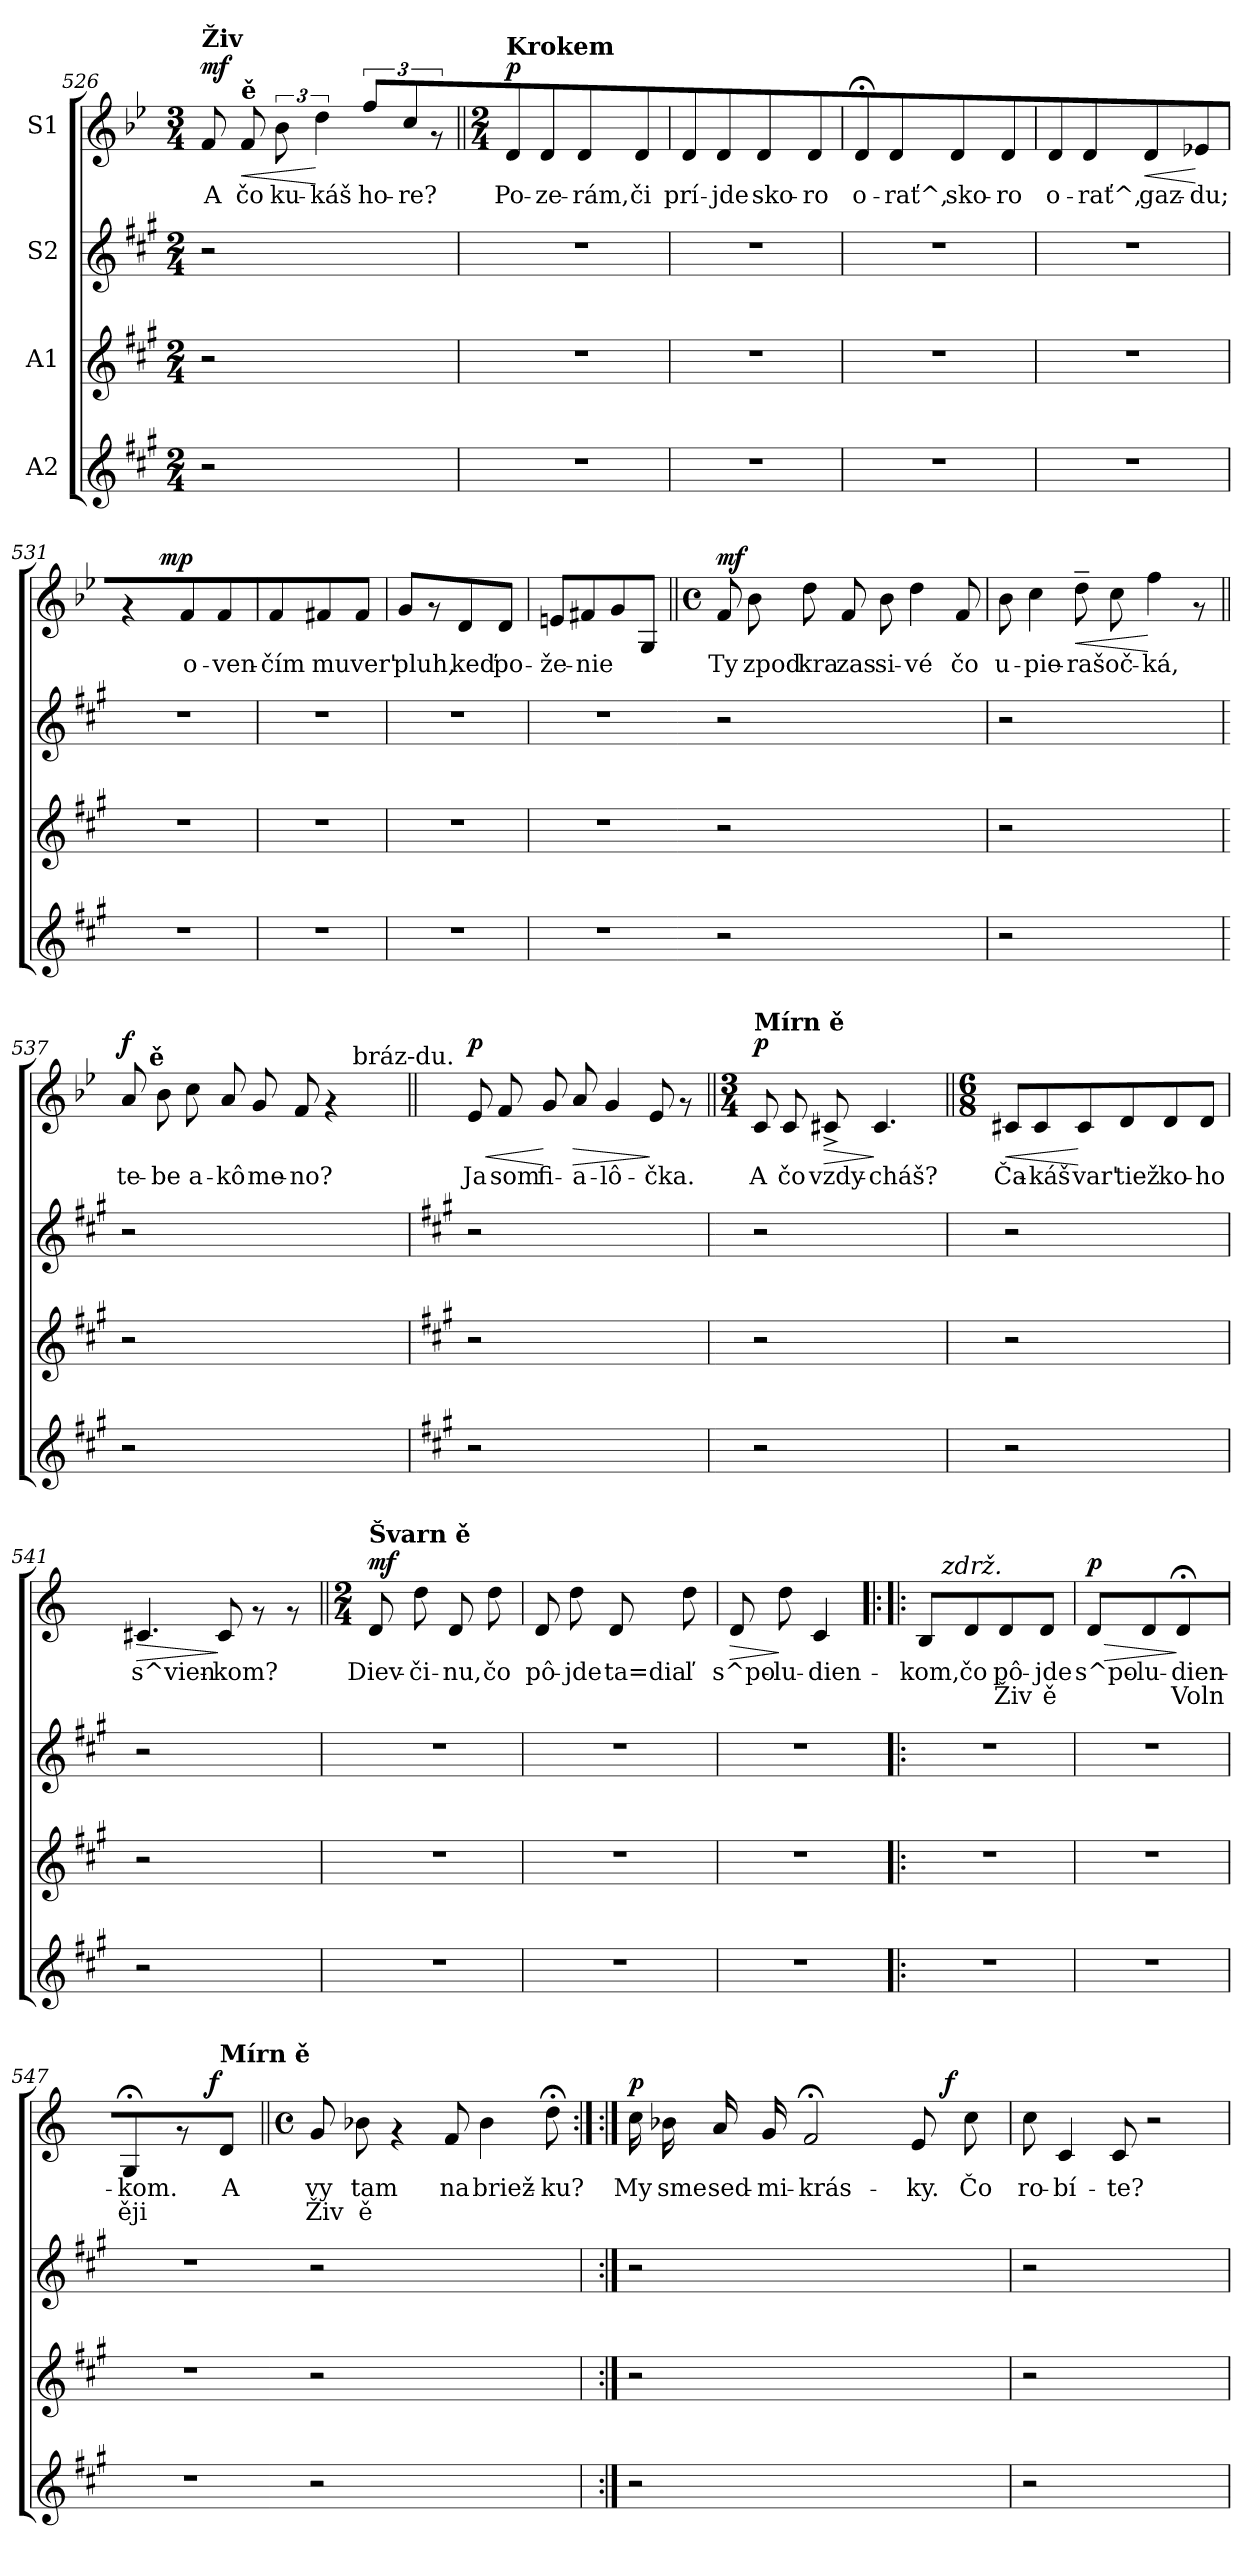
**kern	**kern	**kern	**kern	**text	**text	**dynam
*part4	*part3	*part2	*part1	*part1	*part1	*part1
*staff4	*staff3	*staff2	*staff1	*staff1	*staff1	*staff1
*I"A2	*I"A1	*I"S2	*I"S1	*	*	*
!!LO:LB:g=z
*clefG2	*clefG2	*clefG2	*clefG2	*	*	*
*k[f#c#g#]	*k[f#c#g#]	*k[f#c#g#]	*k[b-e-]	*	*	*
*A:	*A:	*A:	*B-:	*	*	*
*M2/4	*M2/4	*M2/4	*M3/4	*	*	*
=526	=526	=526	=526	=526	=526	=526
!	!	!	!LO:TX:a:B:t=Živ	!	!	!
!	!	!	!	!LO:LY:b:cj	!	!LO:DY:a
2r	2r	2r	8f/	A	.	mf
!	!	!	!LO:TX:a:B:t=ě	!	!	!
!	!	!	!	!LO:LY:b:cj	!	!LO:HP:b
.	.	.	8f/	čo	.	<
!	!	!	!	!LO:LY:b:cj	!	!
.	.	.	12b-\L	ku-	.	.
!	!	!	!	!LO:LY:b:cj	!	!
.	.	.	6dd\	-káš	.	[
!	!	!	!	!LO:LY:b:cj	!	!
4ryy	4ryy	4ryy	12ff\L	ho-	.	.
!	!	!	!	!LO:LY:b:cj	!	!
.	.	.	12cc\	-re?	.	.
.	.	.	12rf	.	.	.
=527	=527	=527	=527||	=527||	=527||	=527||
*	*	*	*M2/4	*	*	*
!	!	!	!LO:TX:a:B:t=Krokem	!	!	!
!	!	!	!	!LO:LY:b:cj	!	!LO:DY:a
2r	2r	2r	8d/L	Po-	.	p
!	!	!	!	!LO:LY:b:cj	!	!
.	.	.	8d/	-ze-	.	.
!	!	!	!	!LO:LY:b:cj	!	!
.	.	.	8d/	-rám,	.	.
!	!	!	!	!LO:LY:b:cj	!	!
.	.	.	8d/J	či	.	.
=528	=528	=528	=528	=528	=528	=528
!	!	!	!	!LO:LY:b:cj	!	!
2r	2r	2r	8d/L	prí-	.	.
!	!	!	!	!LO:LY:b:cj	!	!
.	.	.	8d/	-jde	.	.
!	!	!	!	!LO:LY:b:cj	!	!
.	.	.	8d/	sko-	.	.
!	!	!	!	!LO:LY:b:cj	!	!
.	.	.	8d/J	-ro	.	.
=529	=529	=529	=529	=529	=529	=529
!	!	!	!	!LO:LY:b:cj	!	!
2r	2r	2r	8d;</L	o-	.	.
!	!	!	!	!LO:LY:b:cj	!	!
.	.	.	8d/	-rať^,	.	.
!	!	!	!	!LO:LY:b:cj	!	!
.	.	.	8d/	sko-	.	.
!	!	!	!	!LO:LY:b:cj	!	!
.	.	.	8d/J	-ro	.	.
=530	=530	=530	=530	=530	=530	=530
!	!	!	!	!LO:LY:b:cj	!	!
2r	2r	2r	8d/L	o-	.	.
!	!	!	!	!LO:LY:b:cj	!	!
.	.	.	8d/	-rať^,	.	.
!	!	!	!	!LO:LY:b:cj	!	!LO:HP:b
.	.	.	8d/	gaz-	.	<
!	!	!	!	!LO:LY:b:cj	!	!
.	.	.	8e-X/J	-du;	.	[
!!LO:LB:g=z
=531	=531	=531	=531	=531	=531	=531
*	*	*	*^	*	*	*
2r	2r	2r	4rf	8.ryy	.	.	.
!	!	!	!	!	!	!	!LO:DY:a
.	.	.	.	4ryy	.	.	mp
!	!	!	!	!	!LO:LY:b:cj	!	!
.	.	.	8f/L	.	o-	.	.
!	!	!	!	!	!LO:LY:b:cj	!	!
.	.	.	8f/J	.	-ven-	.	.
.	.	.	.	16ryy	.	.	.
=532	=532	=532	=532	=532	=532	=532	=532
!	!	!	!	!	!LO:LY:b:cj	!	!
*	*	*	*v	*v	*	*	*
2r	2r	2r	4f/	-čím	.	.
!	!	!	!	!LO:LY:b:cj	!	!
.	.	.	8f#X/	mu	.	.
!	!	!	!	!LO:LY:b:cj	!	!
.	.	.	8f#/J	ver'	.	.
=533	=533	=533	=533	=533	=533	=533
!	!	!	!	!LO:LY:b:cj	!	!
2r	2r	2r	8g/L	pluh,	.	.
.	.	.	8rf	.	.	.
!	!	!	!	!LO:LY:b:cj	!	!
.	.	.	8d/	keď	.	.
!	!	!	!	!LO:LY:b:cj	!	!
.	.	.	8d/J	po-	.	.
=534	=534	=534	=534	=534	=534	=534
!	!	!	!	!LO:LY:b:cj	!	!
2r	2r	2r	8en/L	-že-	.	.
!	!	!	!	!LO:LY:b:cj	!	!
.	.	.	8f#X/	-nie-	.	.
!	!	!	!	!LO:LY:b:cj	!	!
.	.	.	8g/	--	.	.
!	!	!	!	!LO:LY:b:cj	!	!
.	.	.	8G/J	--	.	.
=535	=535	=535	=535||	=535||	=535||	=535||
*	*	*	*M4/4	*	*	*
*	*	*	*met(c)	*	*	*
!	!	!	!	!LO:LY:b:cj	!	!LO:DY:a
2r	2r	2r	8f/L	-Ty	.	mf
!	!	!	!	!LO:LY:b:cj	!	!
.	.	.	8b-\L	zpod	.	.
!	!	!	!	!LO:LY:b:cj	!	!
.	.	.	8dd\	kra	.	.
!	!	!	!	!LO:LY:b:cj	!	!
.	.	.	8f/	zas	.	.
!	!	!	!	!LO:LY:b:cj	!	!
2ryy	2ryy	2ryy	8b-\	si-	.	.
!	!	!	!	!LO:LY:b:cj	!	!
.	.	.	4dd\	-vé	.	.
!	!	!	!	!LO:LY:b:cj	!	!
.	.	.	8f/J	čo	.	.
!!LO:LB:g=z
=536	=536	=536	=536	=536	=536	=536
!	!	!	!	!LO:LY:b:cj	!	!
2r	2r	2r	8b-\L	u-	.	.
!	!	!	!	!LO:LY:b:cj	!	!
.	.	.	4cc\	-pie-	.	.
!	!	!	!	!LO:LY:b:cj	!	!LO:HP:b
.	.	.	8dd~>\	-raš	.	<
!	!	!	!	!LO:LY:b:cj	!	!
2ryy	2ryy	2ryy	8cc\	oč-	.	.
!	!	!	!	!LO:LY:b:cj	!	!
.	.	.	4ff\	-ká,	.	[
.	.	.	8rf	.	.	.
=537	=537	=537	=537||	=537||	=537||	=537||
!	!	!	!LO:TX:a:B:t=Živ ji	!	!	!
!	!	!	!	!LO:LY:b:cj	!	!LO:DY:a
*	*	*	*^	*	*	*
*	*	*	*	*^	*	*	*
2r	2r	2r	8a/L	16..ryy	2ryy	te-	.	f
!	!	!	!	!LO:TX:a:B:t=ě	!	!	!	!
.	.	.	.	2ryy	.	.	.	.
!	!	!	!	!	!	!LO:LY:b:cj	!	!
.	.	.	8b-\L	.	.	be	.	.
!	!	!	!	!	!	!LO:LY:b:cj	!	!
.	.	.	8cc\	.	.	a-	.	.
!	!	!	!	!	!	!LO:LY:b:cj	!	!
.	.	.	8a/	.	.	-kô	.	.
!	!	!	!	!	!	!LO:LY:b:cj	!	!
2ryy	2ryy	2ryy	8g/	.	4ryy	me-	.	.
.	.	.	.	4ryy	.	.	.	.
!	!	!	!	!	!	!LO:LY:b:cj	!	!
.	.	.	8f/	.	.	-no?	.	.
.	.	.	4rf	.	16ryy	.	.	.
.	.	.	.	.	64ryy	.	.	.
!	!	!	!	!	!LO:TX:a:t=bráz-du.	!	!	!
.	.	.	.	.	8ryy	.	.	.
.	.	.	.	8ryy	.	.	.	.
.	.	.	.	.	32.ryy	.	.	.
.	.	.	.	64ryy	.	.	.	.
*	*	*	*v	*v	*v	*	*	*
=538	=538	=538	=538||	=538||	=538||	=538||
*	*	*	*k[]	*	*	*
*	*	*	*C:	*	*	*
*	*	*	*^	*	*	*
*	*	*	*	*^	*	*	*
!	!	!	!LO:TX:a:B:t=Zvolna	!	!	!	!	!
!	!	!	!	!	!	!LO:LY:b:cj	!	!LO:HP:b
!	!	!	!	!	!	!	!	!LO:DY:n=1:a
*	*	*	*v	*v	*v	*	*	*
2r	2r	2r	8e/L	-Ja	.	< p
!	!	!	!	!LO:LY:b:cj	!	!
.	.	.	8f/	som	.	.
!	!	!	!	!LO:LY:b:cj	!	!
.	.	.	8g/	fi-	.	[
!	!	!	!	!LO:LY:b:cj	!	!LO:HP:b
.	.	.	8a/	-a-	.	>
!	!	!	!	!LO:LY:b:cj	!	!
2ryy	2ryy	2ryy	4g/	-lô-	.	.
!	!	!	!	!LO:LY:b:cj	!	!
.	.	.	8e/	-čka.	.	]
.	.	.	8rf	.	.	.
!!LO:PB:g=z
=539	=539	=539	=539||	=539||	=539||	=539||
*	*	*	*M3/4	*	*	*
!	!	!	!LO:TX:a:B:t=Mírn ě	!	!	!
!	!	!	!	!LO:LY:b:cj	!	!LO:DY:a
2r	2r	2r	8c/L	A	.	p
!	!	!	!	!LO:LY:b:cj	!	!
.	.	.	8c/	čo	.	.
!	!	!	!	!LO:LY:b:cj	!	!LO:HP:b
.	.	.	8c#X^>/	vzdy-	.	>
!	!	!	!	!LO:LY:b:cj	!	!
.	.	.	4.c#/	-cháš?	.	]
4ryy	4ryy	4ryy	.	.	.	.
=540	=540	=540	=540||	=540||	=540||	=540||
*	*	*	*M6/8	*	*	*
!	!	!	!	!LO:LY:b:cj	!	!LO:HP:b
2r	2r	2r	8c#X/L	Ča-	.	<
!	!	!	!	!LO:LY:b:cj	!	!
.	.	.	8c#/	-káš	.	.
!	!	!	!	!LO:LY:b:cj	!	!
.	.	.	8c#/	var'	.	[
!	!	!	!	!LO:LY:b:cj	!	!
.	.	.	8d/	tiež	.	.
!	!	!	!	!LO:LY:b:cj	!	!
4ryy	4ryy	4ryy	8d/	ko-	.	.
!	!	!	!	!LO:LY:b:cj	!	!
.	.	.	8d/J	-ho	.	.
=541	=541	=541	=541	=541	=541	=541
!	!	!	!	!LO:LY:b:cj	!	!LO:HP:b
2r	2r	2r	4.c#X/	s^vien-	.	>
!	!	!	!	!LO:LY:b:cj	!	!
.	.	.	8c#/	-kom?	.	]
4ryy	4ryy	4ryy	8rf	.	.	.
.	.	.	8rf	.	.	.
=542	=542	=542	=542||	=542||	=542||	=542||
*	*	*	*M2/4	*	*	*
!	!	!	!LO:TX:a:B:t=Švarn ě	!	!	!
!	!	!	!	!LO:LY:b:cj	!	!LO:DY:a
2r	2r	2r	8d/L	Diev-	.	mf
!	!	!	!	!LO:LY:b:cj	!	!
.	.	.	8dd\L	či-	.	.
!	!	!	!	!LO:LY:b:cj	!	!
.	.	.	8d/	-nu,	.	.
!	!	!	!	!LO:LY:b:cj	!	!
.	.	.	8dd\J	-čo	.	.
=543	=543	=543	=543	=543	=543	=543
!	!	!	!	!LO:LY:b:cj	!	!
2r	2r	2r	8d/L	pô-	.	.
!	!	!	!	!LO:LY:b:cj	!	!
.	.	.	8dd\L	jde	.	.
!	!	!	!	!LO:LY:b:cj	!	!
.	.	.	8d/	-ta=dia	.	.
!	!	!	!	!LO:LY:b:cj	!	!
.	.	.	8dd\J	ľ	.	.
!!LO:LB:g=z
=544	=544	=544	=544	=544	=544	=544
!	!	!	!	!LO:LY:b:cj	!	!LO:HP:b
2r	2r	2r	8d/L	s^po-	.	>
!	!	!	!	!LO:LY:b:cj	!	!
.	.	.	8dd\L	-lu-	.	]
!	!	!	!	!LO:LY:b:cj	!	!
.	.	.	4c/	-dien-	.	.
=545	=545	=545	=545!|:	=545!|:	=545!|:	=545!|:
!	!	!	!	!LO:LY:b:cj	!LO:LY:b:cj	!
*	*	*	*^	*	*	*
2r	2r	2r	8B/L	16ryy	-kom,	-	.
!	!	!	!	!LO:TX:a:i:t=zdrž.	!	!	!
.	.	.	.	4..ryy	.	.	.
!	!	!	!	!	!LO:LY:b:cj	!LO:LY:b:cj	!
.	.	.	8d/	.	-čo	-	.
!	!	!	!	!	!LO:LY:b:cj	!LO:LY:b:cj	!
.	.	.	8d/	.	-pô-	-Živ	.
!	!	!	!	!	!LO:LY:b:cj	!LO:LY:b:cj	!
.	.	.	8d/J	.	jde	ě	.
=546	=546	=546	=546	=546	=546	=546	=546
!	!	!	!	!	!LO:LY:b:cj	!LO:LY:b:cj	!LO:HP:b
!	!	!	!	!	!	!	!LO:DY:n=1:a
*	*	*	*v	*v	*	*	*
2r	2r	2r	8d/L	s^po-	--	> p
!	!	!	!	!LO:LY:b:cj	!LO:LY:b:cj	!
.	.	.	8d/	-lu-	--	.
!	!	!	!	!LO:LY:b:cj	!LO:LY:b:cj	!
.	.	.	4d;</	-dien-	-Voln	]
=547	=547	=547	=547	=547	=547	=547
!	!	!	!	!LO:LY:b:cj	!LO:LY:b:cj	!
*	*	*	*^	*	*	*
2r	2r	2r	4G;</	4ryy	kom.	ěji	.
.	.	.	8rf	16..ryy	.	.	.
!	!	!	!	!	!	!	!LO:DY:a
.	.	.	.	8ryy	.	.	f
!	!	!	!LO:TX:a:B:t=Mírn ě	!	!	!	!
!	!	!	!	!	!LO:LY:b:cj	!LO:LY:b:cj	!
.	.	.	8d/J	.	A	.	.
.	.	.	.	64ryy	.	.	.
*	*	*	*v	*v	*	*	*
=548	=548	=548	=548||	=548||	=548||	=548||
*	*	*	*M4/4	*	*	*
*	*	*	*met(c)	*	*	*
*	*	*	*^	*	*	*
!	!	!	!	!	!LO:LY:b:cj	!LO:LY:b:cj	!
*	*	*	*v	*v	*	*	*
2r	2r	2r	8g/L	vy	Živ	.
!	!	!	!	!LO:LY:b:cj	!LO:LY:b:cj	!
.	.	.	8b-X\L	tam	ě	.
.	.	.	4rf	.	.	.
!	!	!	!	!LO:LY:b:cj	!LO:LY:b:cj	!
2ryy	2ryy	2ryy	8f/	na	.	.
!	!	!	!	!LO:LY:b:cj	!LO:LY:b:cj	!
.	.	.	4b-\	briež-	-	.
!	!	!	!	!LO:LY:b:cj	!LO:LY:b:cj	!
.	.	.	8dd;<\J	ku?	.	.
!!LO:LB:g=z
=549	=549	=549	=549:|!	=549:|!	=549:|!	=549:|!
!	!	!	!	!LO:LY:b:cj	!	!LO:DY:a
*	*	*	*^	*	*	*
2r	2r	2r	16cc\L	2ryy	My	.	p
!	!	!	!	!	!LO:LY:b:cj	!	!
.	.	.	16b-X\	.	sme	.	.
!	!	!	!	!	!LO:LY:b:cj	!	!
.	.	.	16a/L	.	sed-	.	.
!	!	!	!	!	!LO:LY:b:cj	!	!
.	.	.	16g/	.	-mi-	.	.
!	!	!	!	!	!LO:LY:b:cj	!	!
.	.	.	2f;</	.	-krás-	.	.
2ryy	2ryy	2ryy	.	4ryy	.	.	.
!	!	!	!	!	!LO:LY:b:cj	!	!
.	.	.	8e/	16ryy	-ky.	.	.
.	.	.	.	64ryy	.	.	.
!	!	!	!	!	!	!	!LO:DY:a
.	.	.	.	8ryy	.	.	f
!	!	!	!	!	!LO:LY:b:cj	!	!
.	.	.	8cc\J	.	Čo	.	.
.	.	.	.	32.ryy	.	.	.
=550	=550	=550	=550	=550	=550	=550	=550
!	!	!	!	!	!LO:LY:b:cj	!	!
*	*	*	*v	*v	*	*	*
2r	2r	2r	8cc\L	ro-	.	.
!	!	!	!	!LO:LY:b:cj	!	!
.	.	.	4c/	-bí-	.	.
!	!	!	!	!LO:LY:b:cj	!	!
.	.	.	8c/	-te?	.	.
2ryy	2ryy	2ryy	2r	.	.	.
=	=	=	=	=	=	=
*-	*-	*-	*-	*-	*-	*-
